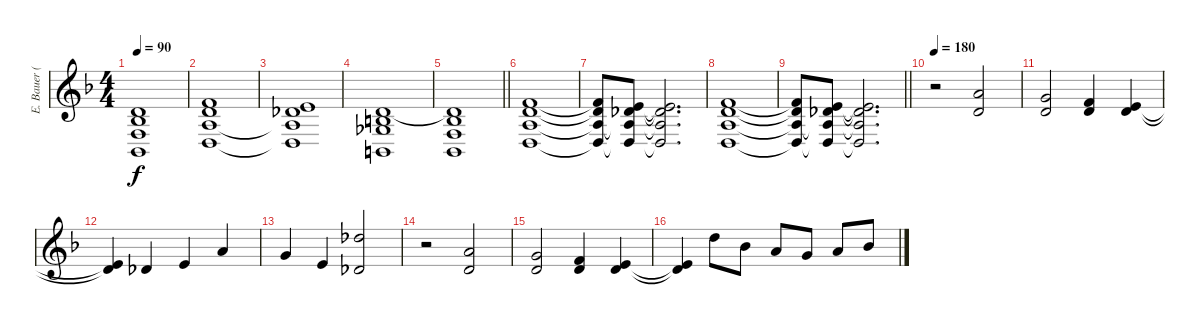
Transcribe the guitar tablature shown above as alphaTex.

\track ("E. Bauer (Keyboard)" "E. Bauer (") {instrument synthstrings1}
\staff {score}
\tuning (E4 B3 G3 D3 A2 E2) {hide}
\ts (4 4)
\tempo 90
\clef g2
\ks dminor
(3.2{t} 3.3 3.4 1.5).1{dy f} |
(1.1 3.2 2.3 0.4).1 |
(0.1 2.2 2.3{t} 0.4{t}).1 |
(3.2 4.3 4.4 2.5).1 |
\barLineRight lightlight
(3.2{t} 3.3 3.4 1.5).1 |
(1.1 3.2 2.3 0.4).1{instrument choiraahs} |
(1.1{t} 3.2{t} 2.3{t} 0.4{t}).8 (0.1 2.2 2.3{t} 0.4{t}).8 (0.1{t} 2.2{t} 2.3{t} 0.4{t}).2{d} |
(1.1 3.2 2.3 0.4).1 |
\barLineRight lightlight
(1.1{t} 3.2{t} 2.3{t} 0.4{t}).8 (0.1 2.2 2.3{t} 0.4{t}).8 (0.1{t} 2.2{t} 2.3{t} 0.4{t}).2{d} |
\tempo 180
r.2{instrument synthstrings1} (5.1 3.2).2 |
(3.1 3.2).2 (1.1 3.2).4 (0.1 3.2).4 |
(0.1{t} 3.2{t}).4 2.2.4 0.1.4 5.1.4 |
3.1.4 0.1.4 (9.1 6.3).2 |
r.2 (5.1 3.2).2 |
(3.1 3.2).2 (1.1 3.2).4 (0.1 3.2).4 |
(0.1{t} 3.2{t}).4 10.1.8 11.2.8 10.2.8 8.2.8 10.2.8 11.2.8
